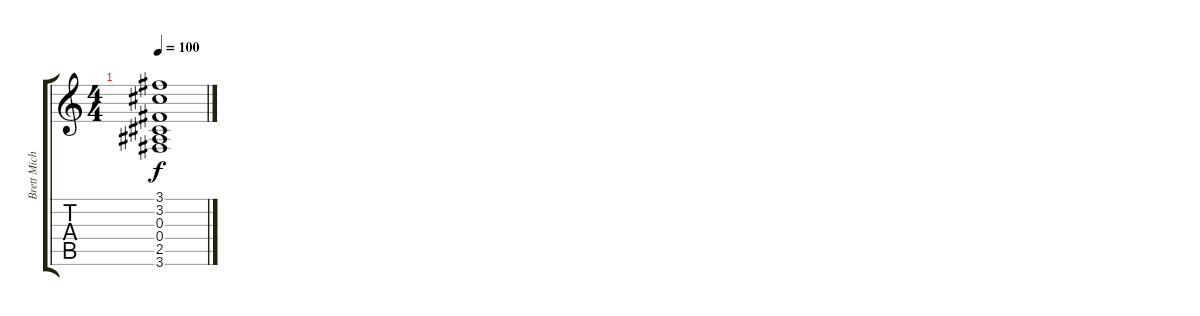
\track ("Brett Michaels - Acustic Rhythm Guitar" "Brett Mich") {instrument acousticguitarsteel}
\staff {score tabs}
\tuning (Eb4 Bb3 Gb3 Db3 Ab2 Eb2) {hide}
\ts (4 4)
\tempo 100
\clef g2
\ks c
(3.1{t} 3.2{t} 0.3{t} 0.4{t} 2.5{t} 3.6{t}).1{dy f}
